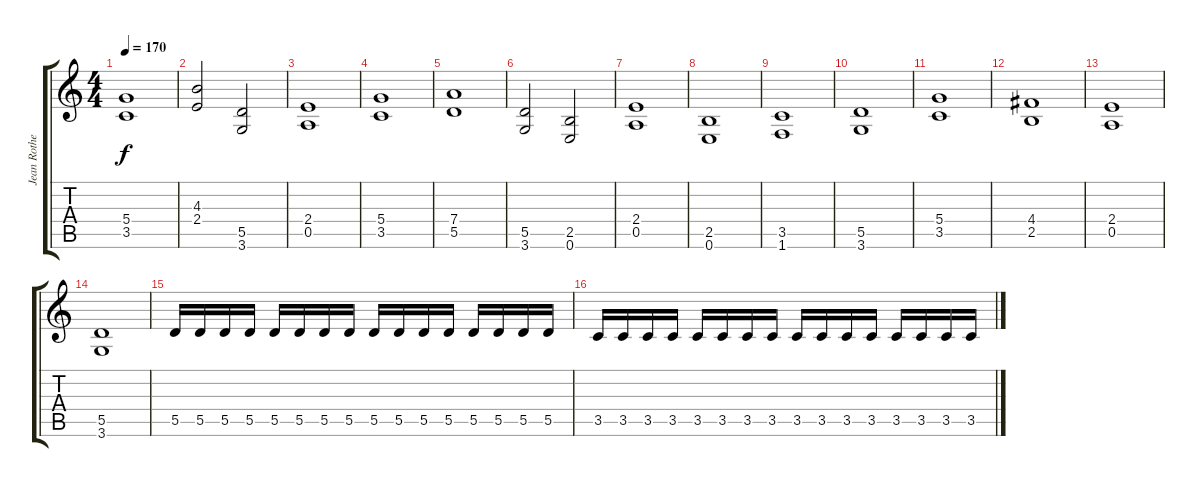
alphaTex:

\track ("Jean Rothen" "Jean Rothe") {instrument overdrivenguitar}
\staff {score tabs}
\tuning (E4 B3 G3 D3 A2 E2) {hide}
\ts (4 4)
\tempo 170
\clef g2
\ks c
(5.4 3.5).1{dy f} |
(4.3 2.4).2 (5.5 3.6).2 |
(2.4 0.5).1 |
(5.4 3.5).1 |
(7.4 5.5).1 |
(5.5 3.6).2 (2.5 0.6).2 |
(2.4 0.5).1 |
(2.5 0.6).1 |
(3.5 1.6).1 |
(5.5 3.6).1 |
(5.4 3.5).1 |
(4.4 2.5).1 |
(2.4 0.5).1 |
(5.5 3.6).1 |
5.5.16 5.5.16 5.5.16 5.5.16 5.5.16 5.5.16 5.5.16 5.5.16 5.5.16 5.5.16 5.5.16 5.5.16 5.5.16 5.5.16 5.5.16 5.5.16 |
3.5.16 3.5.16 3.5.16 3.5.16 3.5.16 3.5.16 3.5.16 3.5.16 3.5.16 3.5.16 3.5.16 3.5.16 3.5.16 3.5.16 3.5.16 3.5.16
